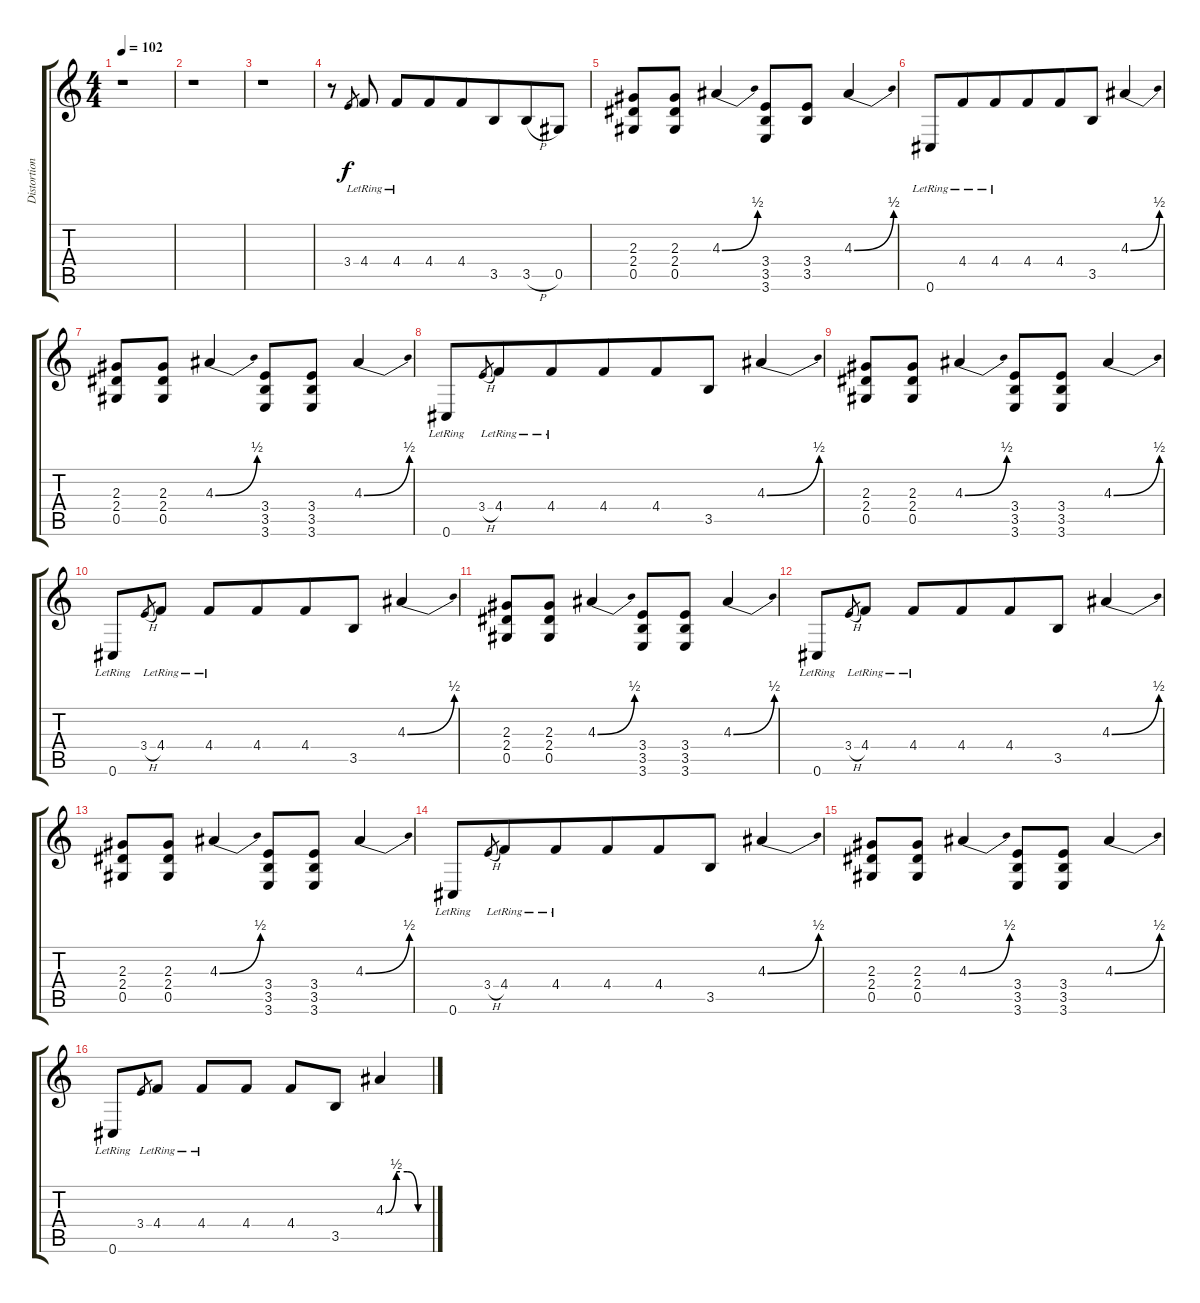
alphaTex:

\track ("Distortion" "Distortion") {instrument distortionguitar}
\staff {score tabs}
\tuning (Eb4 Bb3 Gb3 Db3 Ab2 Db2) {hide}
\ts (4 4)
\tempo 102
\clef g2
\ks c
r.1{dy p} |
r.1 |
r.1 |
r.8 3.4.8{gr dy f beam merge} 4.4{lr}.8 4.4{lr}.8{beam merge} 4.4.8{beam merge} 4.4.8 3.5.8{beam merge} 3.5{h}.8 0.5.8 |
(2.3 2.4 0.5).8{beam merge} (2.3 2.4 0.5).8{beam merge} 4.3{be (bend 0 0 60 2)}.4{beam merge} (3.4 3.5 3.6).8{beam merge} (3.4 3.5).8{beam merge} 4.3{be (bend 0 0 60 2)}.4 |
0.6{lr}.8{beam merge} 4.4{lr}.8{beam merge} 4.4{lr}.8 4.4.8{beam merge} 4.4.8{beam merge} 3.5.8{beam merge} 4.3{be (bend 0 0 60 2)}.4 |
(2.3 2.4 0.5).8{beam merge} (2.3 2.4 0.5).8{beam merge} 4.3{be (bend 0 0 60 2)}.4 (3.4 3.5 3.6).8{beam merge} (3.4 3.5 3.6).8{beam merge} 4.3{be (bend 0 0 60 2)}.4 |
0.6{lr}.8 3.4{h}.8{gr} 4.4{lr}.8{beam merge} 4.4{lr}.8{beam merge} 4.4.8{beam merge} 4.4.8{beam merge} 3.5.8{beam merge} 4.3{be (bend 0 0 60 2)}.4 |
(2.3 2.4 0.5).8 (2.3 2.4 0.5).8{beam merge} 4.3{be (bend 0 0 60 2)}.4{beam merge} (3.4 3.5 3.6).8{beam merge} (3.4 3.5 3.6).8{beam merge} 4.3{be (bend 0 0 60 2)}.4 |
0.6{lr}.8 3.4{h}.8{gr beam merge} 4.4{lr}.8 4.4{lr}.8{beam merge} 4.4.8{beam merge} 4.4.8{beam merge} 3.5.8{beam merge} 4.3{be (bend 0 0 60 2)}.4 |
(2.3 2.4 0.5).8{beam merge} (2.3 2.4 0.5).8{beam merge} 4.3{be (bend 0 0 60 2)}.4{beam merge} (3.4 3.5 3.6).8{beam merge} (3.4 3.5 3.6).8{beam merge} 4.3{be (bend 0 0 60 2)}.4 |
0.6{lr}.8 3.4{h}.8{gr} 4.4{lr}.8 4.4{lr}.8{beam merge} 4.4.8{beam merge} 4.4.8{beam merge} 3.5.8{beam merge} 4.3{be (bend 0 0 60 2)}.4 |
(2.3 2.4 0.5).8 (2.3 2.4 0.5).8{beam merge} 4.3{be (bend 0 0 60 2)}.4{beam merge} (3.4 3.5 3.6).8{beam merge} (3.4 3.5 3.6).8{beam merge} 4.3{be (bend 0 0 60 2)}.4 |
0.6{lr}.8 3.4{h}.8{gr} 4.4{lr}.8{beam merge} 4.4{lr}.8{beam merge} 4.4.8{beam merge} 4.4.8 3.5.8{beam merge} 4.3{be (bend 0 0 60 2)}.4 |
(2.3 2.4 0.5).8 (2.3 2.4 0.5).8 4.3{be (bend 0 0 60 2)}.4 (3.4 3.5 3.6).8 (3.4 3.5 3.6).8 4.3{be (bend 0 0 60 2)}.4 |
0.6{lr}.8 3.4.8{gr} 4.4{lr}.8 4.4{lr}.8 4.4.8 4.4.8 3.5.8 4.3{be (custom 0 0 15 2 30 2 45 0 60 0)}.4
